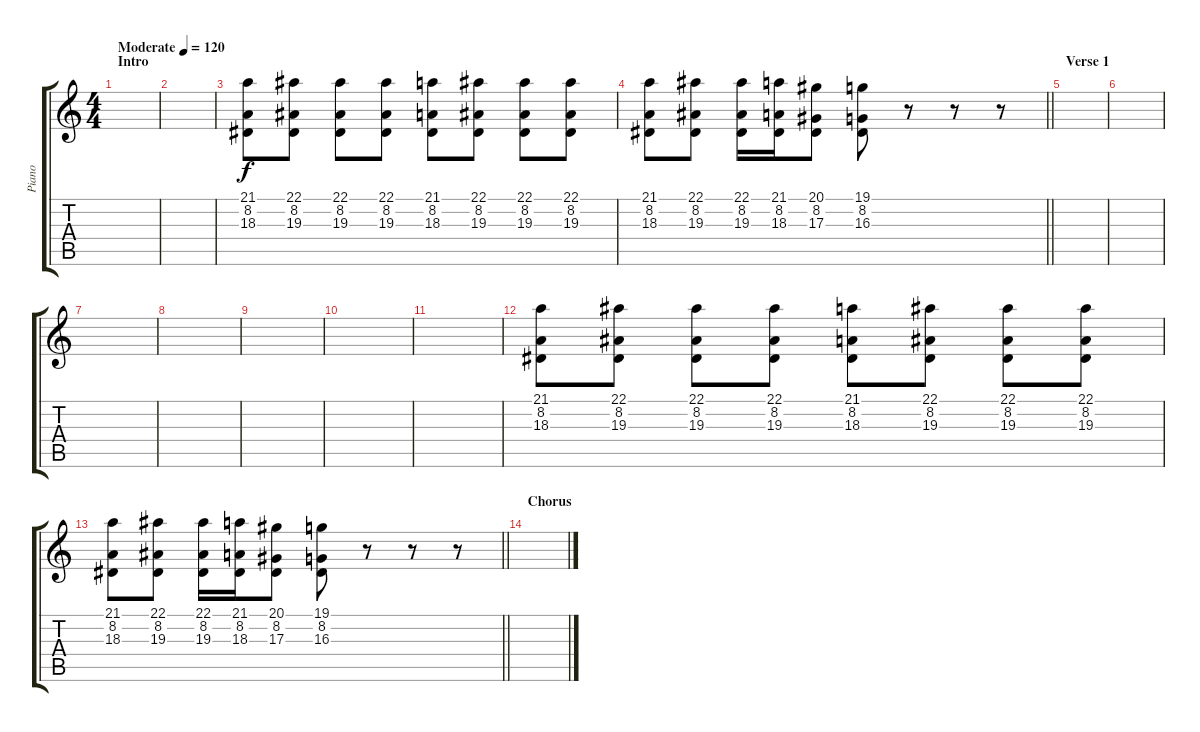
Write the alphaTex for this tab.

\track ("Piano" "Piano") {instrument acousticgrandpiano}
\staff {score tabs}
\tuning (C4 G3 Eb3 Bb2 F2 C2) {hide}
\ts (4 4)
\section ("" "Intro")
\tempo (120 "Moderate")
\clef g2
\ks c
|
|
(21.1 8.2 18.3).8 (22.1 8.2 19.3).8 (22.1 8.2 19.3).8 (22.1 8.2 19.3).8 (21.1 8.2 18.3).8 (22.1 8.2 19.3).8 (22.1 8.2 19.3).8 (22.1 8.2 19.3).8 |
\barLineRight lightlight
(21.1 8.2 18.3).8 (22.1 8.2 19.3).8 (22.1 8.2 19.3).16 (21.1 8.2 18.3).16 (20.1 8.2 17.3).8 (19.1 8.2 16.3).8 r.8 r.8 r.8 |
\section ("" "Verse 1")
|
|
|
|
|
|
|
(21.1 8.2 18.3).8 (22.1 8.2 19.3).8 (22.1 8.2 19.3).8 (22.1 8.2 19.3).8 (21.1 8.2 18.3).8 (22.1 8.2 19.3).8 (22.1 8.2 19.3).8 (22.1 8.2 19.3).8 |
\barLineRight lightlight
(21.1 8.2 18.3).8 (22.1 8.2 19.3).8 (22.1 8.2 19.3).16 (21.1 8.2 18.3).16 (20.1 8.2 17.3).8 (19.1 8.2 16.3).8 r.8 r.8 r.8 |
\section ("" "Chorus")
